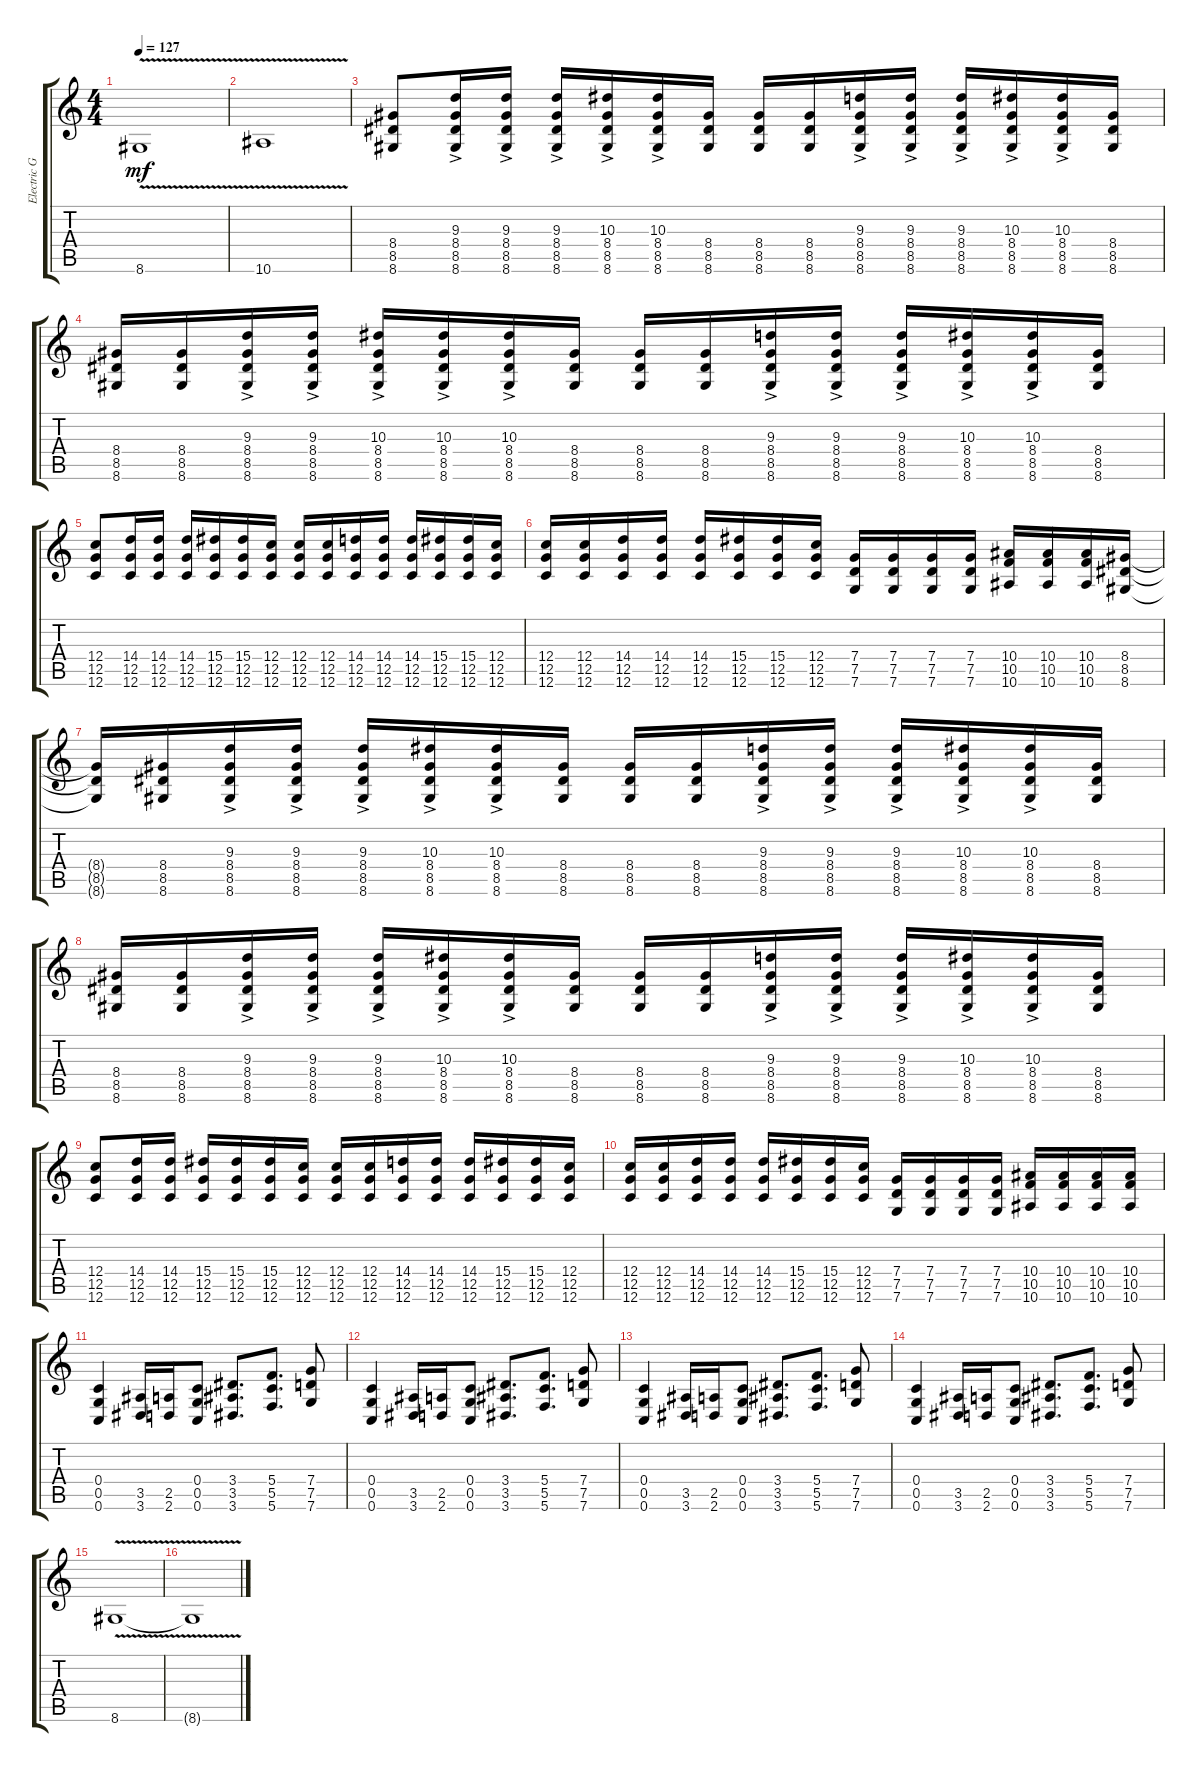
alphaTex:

\track ("Electric Guitar" "Electric G") {instrument distortionguitar}
\staff {score tabs}
\tuning (D4 A3 F3 C3 G2 C2) {hide}
\ts (4 4)
\tempo 127
\clef g2
\ks c
8.6{v}.1{dy mf} |
10.6{v}.1 |
(8.4 8.5 8.6).8 (9.3{ac} 8.4 8.5 8.6).16 (9.3{ac} 8.4 8.5 8.6).16 (9.3{ac} 8.4 8.5 8.6).16 (10.3{ac} 8.4 8.5 8.6).16 (10.3{ac} 8.4 8.5 8.6).16 (8.4 8.5 8.6).16 (8.4 8.5 8.6).16 (8.4 8.5 8.6).16 (9.3{ac} 8.4 8.5 8.6).16 (9.3{ac} 8.4 8.5 8.6).16 (9.3{ac} 8.4 8.5 8.6).16 (10.3{ac} 8.4 8.5 8.6).16 (10.3{ac} 8.4 8.5 8.6).16 (8.4 8.5 8.6).16 |
(8.4 8.5 8.6).16 (8.4 8.5 8.6).16 (9.3{ac} 8.4 8.5 8.6).16 (9.3{ac} 8.4 8.5 8.6).16 (10.3{ac} 8.4 8.5 8.6).16 (10.3{ac} 8.4 8.5 8.6).16 (10.3{ac} 8.4 8.5 8.6).16 (8.4 8.5 8.6).16 (8.4 8.5 8.6).16 (8.4 8.5 8.6).16 (9.3{ac} 8.4 8.5 8.6).16 (9.3{ac} 8.4 8.5 8.6).16 (9.3{ac} 8.4 8.5 8.6).16 (10.3{ac} 8.4 8.5 8.6).16 (10.3{ac} 8.4 8.5 8.6).16 (8.4 8.5 8.6).16 |
(12.4 12.5 12.6).8 (14.4 12.5 12.6).16 (14.4 12.5 12.6).16 (14.4 12.5 12.6).16 (15.4 12.5 12.6).16 (15.4 12.5 12.6).16 (12.4 12.5 12.6).16 (12.4 12.5 12.6).16 (12.4 12.5 12.6).16 (14.4 12.5 12.6).16 (14.4 12.5 12.6).16 (14.4 12.5 12.6).16 (15.4 12.5 12.6).16 (15.4 12.5 12.6).16 (12.4 12.5 12.6).16 |
(12.4 12.5 12.6).16 (12.4 12.5 12.6).16 (14.4 12.5 12.6).16 (14.4 12.5 12.6).16 (14.4 12.5 12.6).16 (15.4 12.5 12.6).16 (15.4 12.5 12.6).16 (12.4 12.5 12.6).16 (7.4 7.5 7.6).16 (7.4 7.5 7.6).16 (7.4 7.5 7.6).16 (7.4 7.5 7.6).16 (10.4 10.5 10.6).16 (10.4 10.5 10.6).16 (10.4 10.5 10.6).16 (8.4 8.5 8.6).16 |
(8.4{t} 8.5{t} 8.6{t}).16 (8.4 8.5 8.6).16 (9.3{ac} 8.4 8.5 8.6).16 (9.3{ac} 8.4 8.5 8.6).16 (9.3{ac} 8.4 8.5 8.6).16 (10.3{ac} 8.4 8.5 8.6).16 (10.3{ac} 8.4 8.5 8.6).16 (8.4 8.5 8.6).16 (8.4 8.5 8.6).16 (8.4 8.5 8.6).16 (9.3{ac} 8.4 8.5 8.6).16 (9.3{ac} 8.4 8.5 8.6).16 (9.3{ac} 8.4 8.5 8.6).16 (10.3{ac} 8.4 8.5 8.6).16 (10.3{ac} 8.4 8.5 8.6).16 (8.4 8.5 8.6).16 |
(8.4 8.5 8.6).16 (8.4 8.5 8.6).16 (9.3{ac} 8.4 8.5 8.6).16 (9.3{ac} 8.4 8.5 8.6).16 (9.3{ac} 8.4 8.5 8.6).16 (10.3{ac} 8.4 8.5 8.6).16 (10.3{ac} 8.4 8.5 8.6).16 (8.4 8.5 8.6).16 (8.4 8.5 8.6).16 (8.4 8.5 8.6).16 (9.3{ac} 8.4 8.5 8.6).16 (9.3{ac} 8.4 8.5 8.6).16 (9.3{ac} 8.4 8.5 8.6).16 (10.3{ac} 8.4 8.5 8.6).16 (10.3{ac} 8.4 8.5 8.6).16 (8.4 8.5 8.6).16 |
(12.4 12.5 12.6).8 (14.4 12.5 12.6).16 (14.4 12.5 12.6).16 (15.4 12.5 12.6).16 (15.4 12.5 12.6).16 (15.4 12.5 12.6).16 (12.4 12.5 12.6).16 (12.4 12.5 12.6).16 (12.4 12.5 12.6).16 (14.4 12.5 12.6).16 (14.4 12.5 12.6).16 (14.4 12.5 12.6).16 (15.4 12.5 12.6).16 (15.4 12.5 12.6).16 (12.4 12.5 12.6).16 |
(12.4 12.5 12.6).16 (12.4 12.5 12.6).16 (14.4 12.5 12.6).16 (14.4 12.5 12.6).16 (14.4 12.5 12.6).16 (15.4 12.5 12.6).16 (15.4 12.5 12.6).16 (12.4 12.5 12.6).16 (7.4 7.5 7.6).16 (7.4 7.5 7.6).16 (7.4 7.5 7.6).16 (7.4 7.5 7.6).16 (10.4 10.5 10.6).16 (10.4 10.5 10.6).16 (10.4 10.5 10.6).16 (10.4 10.5 10.6).16 |
(0.4 0.5 0.6).4 (3.5 3.6).16 (2.5 2.6).16 (0.4 0.5 0.6).8 (3.4 3.5 3.6).8{d} (5.4 5.5 5.6).8{d} (7.4 7.5 7.6).8 |
(0.4 0.5 0.6).4 (3.5 3.6).16 (2.5 2.6).16 (0.4 0.5 0.6).8 (3.4 3.5 3.6).8{d} (5.4 5.5 5.6).8{d} (7.4 7.5 7.6).8 |
(0.4 0.5 0.6).4 (3.5 3.6).16 (2.5 2.6).16 (0.4 0.5 0.6).8 (3.4 3.5 3.6).8{d} (5.4 5.5 5.6).8{d} (7.4 7.5 7.6).8 |
(0.4 0.5 0.6).4 (3.5 3.6).16 (2.5 2.6).16 (0.4 0.5 0.6).8 (3.4 3.5 3.6).8{d} (5.4 5.5 5.6).8{d} (7.4 7.5 7.6).8 |
8.6{v}.1 |
8.6{v t}.1
